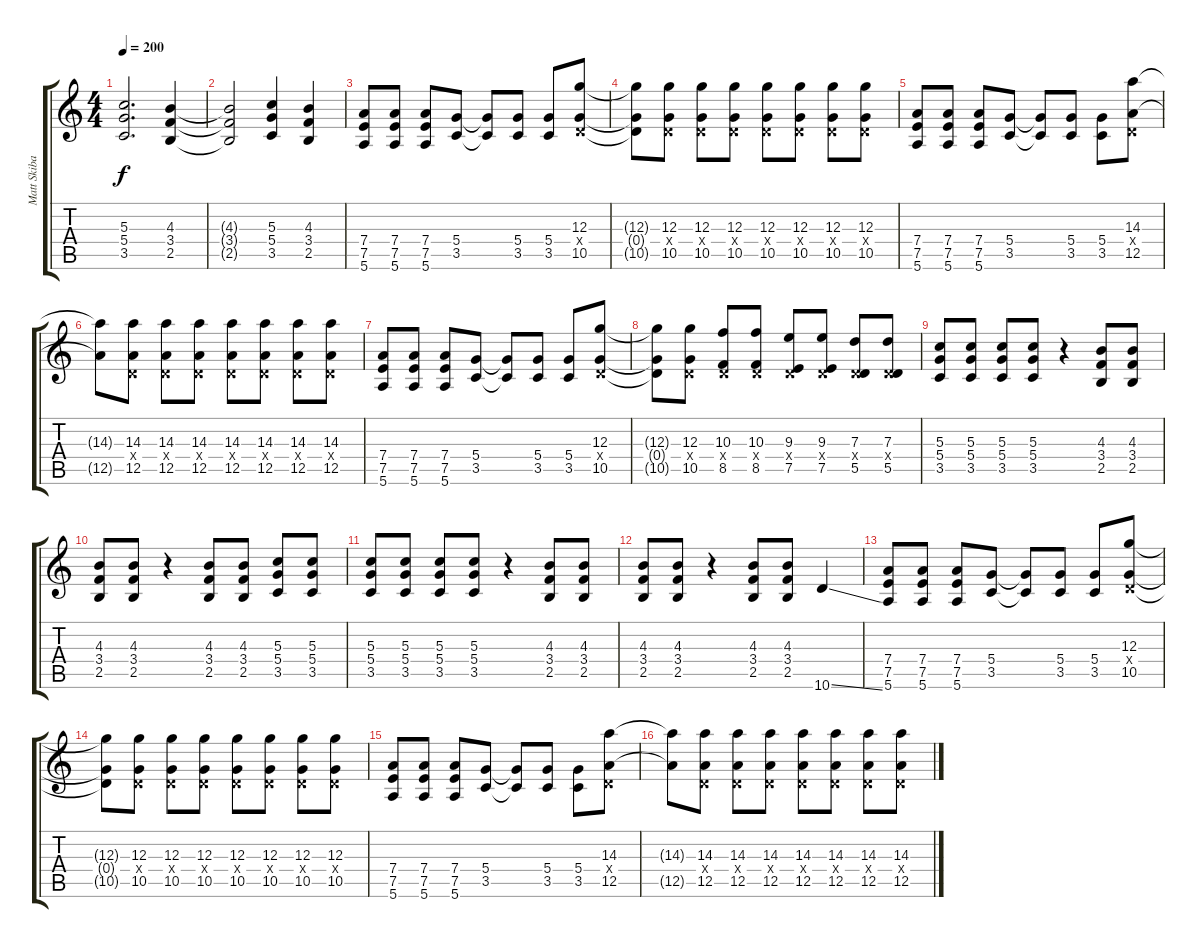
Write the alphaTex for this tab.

\track ("Matt Skiba" "Matt Skiba") {instrument distortionguitar}
\staff {score tabs}
\tuning (E4 B3 G3 D3 A2 E2) {hide}
\ts (4 4)
\tempo 200
\clef g2
\ks c
(5.3 5.4 3.5).2{d dy f} (4.3 3.4 2.5).4 |
(4.3{t} 3.4{t} 2.5{t}).2 (5.3 5.4 3.5).4 (4.3 3.4 2.5).4 |
(7.4 7.5 5.6).8 (7.4 7.5 5.6).8 (7.4 7.5 5.6).8 (5.4 3.5).8 (5.4{t} 3.5{t}).8 (5.4 3.5).8 (5.4 3.5).8 (12.3 0.4{x} 10.5).8 |
(12.3{t} 0.4{t} 10.5{t}).8 (12.3 0.4{x} 10.5).8 (12.3 0.4{x} 10.5).8 (12.3 0.4{x} 10.5).8 (12.3 0.4{x} 10.5).8 (12.3 0.4{x} 10.5).8 (12.3 0.4{x} 10.5).8 (12.3 0.4{x} 10.5).8 |
(7.4 7.5 5.6).8 (7.4 7.5 5.6).8 (7.4 7.5 5.6).8 (5.4 3.5).8 (5.4{t} 3.5{t}).8 (5.4 3.5).8 (5.4 3.5).8 (14.3 0.4{x} 12.5).8 |
(14.3{t} 12.5{t}).8 (14.3 0.4{x} 12.5).8 (14.3 0.4{x} 12.5).8 (14.3 0.4{x} 12.5).8 (14.3 0.4{x} 12.5).8 (14.3 0.4{x} 12.5).8 (14.3 0.4{x} 12.5).8 (14.3 0.4{x} 12.5).8 |
(7.4 7.5 5.6).8 (7.4 7.5 5.6).8 (7.4 7.5 5.6).8 (5.4 3.5).8 (5.4{t} 3.5{t}).8 (5.4 3.5).8 (5.4 3.5).8 (12.3 0.4{x} 10.5).8 |
(12.3{t} 0.4{t} 10.5{t}).8 (12.3 0.4{x} 10.5).8 (10.3 0.4{x} 8.5).8 (10.3 0.4{x} 8.5).8 (9.3 0.4{x} 7.5).8 (9.3 0.4{x} 7.5).8 (7.3 0.4{x} 5.5).8 (7.3 0.4{x} 5.5).8 |
(5.3 5.4 3.5).8 (5.3 5.4 3.5).8 (5.3 5.4 3.5).8 (5.3 5.4 3.5).8 r.4 (4.3 3.4 2.5).8 (4.3 3.4 2.5).8 |
(4.3 3.4 2.5).8 (4.3 3.4 2.5).8 r.4 (4.3 3.4 2.5).8 (4.3 3.4 2.5).8 (5.3 5.4 3.5).8 (5.3 5.4 3.5).8 |
(5.3 5.4 3.5).8 (5.3 5.4 3.5).8 (5.3 5.4 3.5).8 (5.3 5.4 3.5).8 r.4 (4.3 3.4 2.5).8 (4.3 3.4 2.5).8 |
(4.3 3.4 2.5).8 (4.3 3.4 2.5).8 r.4 (4.3 3.4 2.5).8 (4.3 3.4 2.5).8 10.6{ss}.4 |
(7.4 7.5 5.6).8 (7.4 7.5 5.6).8 (7.4 7.5 5.6).8 (5.4 3.5).8 (5.4{t} 3.5{t}).8 (5.4 3.5).8 (5.4 3.5).8 (12.3 0.4{x} 10.5).8 |
(12.3{t} 0.4{t} 10.5{t}).8 (12.3 0.4{x} 10.5).8 (12.3 0.4{x} 10.5).8 (12.3 0.4{x} 10.5).8 (12.3 0.4{x} 10.5).8 (12.3 0.4{x} 10.5).8 (12.3 0.4{x} 10.5).8 (12.3 0.4{x} 10.5).8 |
(7.4 7.5 5.6).8 (7.4 7.5 5.6).8 (7.4 7.5 5.6).8 (5.4 3.5).8 (5.4{t} 3.5{t}).8 (5.4 3.5).8 (5.4 3.5).8 (14.3 0.4{x} 12.5).8 |
(14.3{t} 12.5{t}).8 (14.3 0.4{x} 12.5).8 (14.3 0.4{x} 12.5).8 (14.3 0.4{x} 12.5).8 (14.3 0.4{x} 12.5).8 (14.3 0.4{x} 12.5).8 (14.3 0.4{x} 12.5).8 (14.3 0.4{x} 12.5).8
